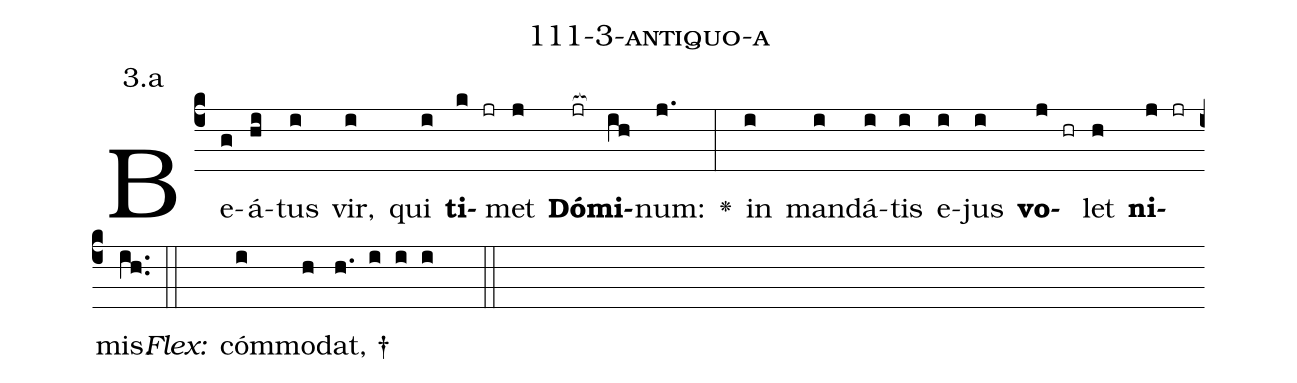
name: 111-3-antiquo-a;
annotation: 3.a;
%%
(c4)Be(g)á(hi)tus(i) vir,(i) qui(i) <b>ti</b>(k jr)met(j) <b>Dó</b>(jr[ocb:1{])<b>mi</b>(ih[ocb:0}])num:(j.) <v>\greheightstar</v>(:) in(i) man(i)dá(i)tis(i) e(i)jus(i) <b>vo</b>(j hr)let(h) <b>ni</b>(j jr)mis.(ih..) (::)
<i>Flex:</i>()  cóm(i)mo(h)dat, †(h. i i i  ::)

%E(i) u(i) o(j) u(h) a(j) e.(ih..) (::)
